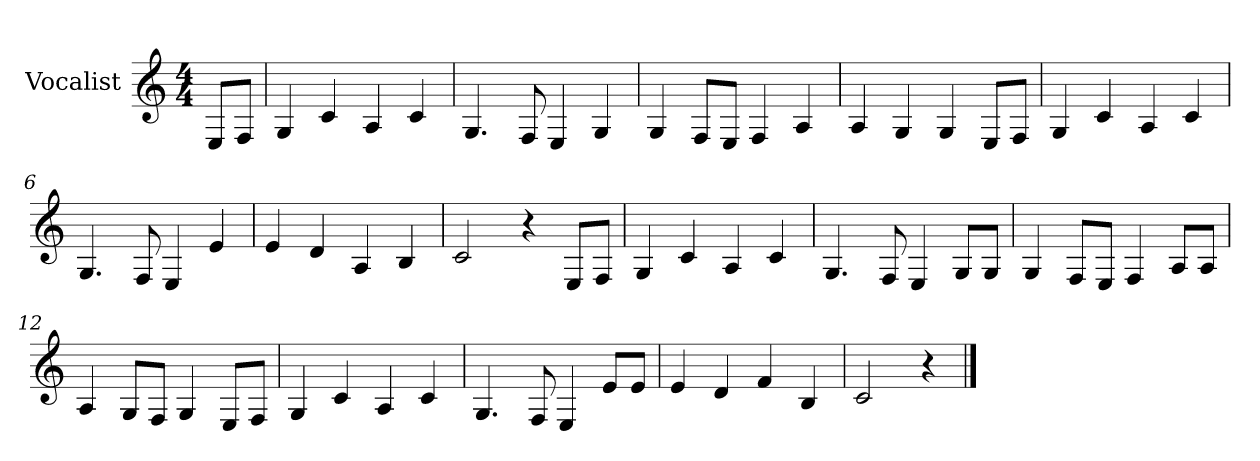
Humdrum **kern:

**kern
*part1
*staff1
*I"Vocalist
*k[]
*C:
*M4/4
=
8EL
8FJ
=1
4G
4c
4A
4c
=2
4.G
8F
4E
4G
=3
4G
8FL
8EJ
4F
4A
=4
4A
4G
4G
8EL
8FJ
=5
4G
4c
4A
4c
=6
4.G
8F
4E
4e
=7
4e
4d
4A
4B
=8
2c
4r
8EL
8FJ
=9
4G
4c
4A
4c
=10
4.G
8F
4E
8GL
8GJ
=11
4G
8FL
8EJ
4F
8AL
8AJ
=12
4A
8GL
8FJ
4G
8EL
8FJ
=13
4G
4c
4A
4c
=14
4.G
8F
4E
8eL
8eJ
=15
4e
4d
4f
4B
=16
2c
4r
==
*-
